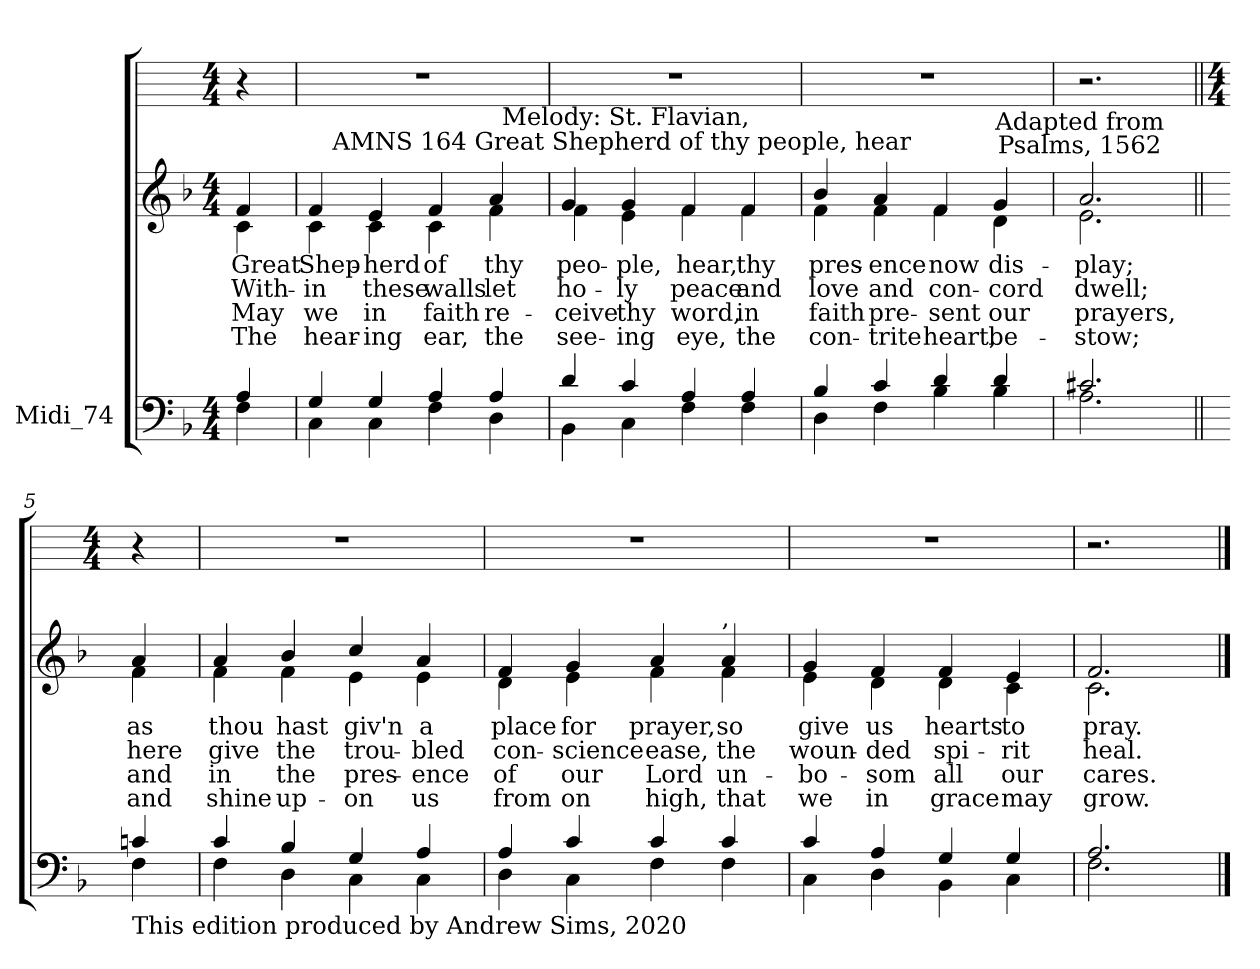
**kern	**kern	**text	**text	**text	**text	**kern
*part3	*part2	*part2	*part2	*part2	*part2	*part1
*staff3	*staff2	*staff2	*staff2	*staff2	*staff2	*staff1
*I"Midi_74	*	*	*	*	*	*
*clefF4	*clefG2	*	*	*	*	*
*k[b-]	*k[b-]	*	*	*	*	*
*F:	*F:	*	*	*	*	*
*M4/4	*M4/4	*	*	*	*	*M4/4
=	=	=	=	=	=	=
*^	*	*	*	*	*	*
!	!	!LO:TX:a:cj:t=John Newton\n(1725-1807)	!	!	!	!	!
!	!	!	!LO:LY:b	!LO:LY:b	!LO:LY:b	!LO:LY:b	!
*	*	*^	*	*	*	*	*
4A/	4F\	4f/	4c\	Great	With-	-May	The	4r
=1	=1	=1	=1	=1	=1	=1	=1	=1
!	!	!	!	!LO:LY:b	!LO:LY:b	!LO:LY:b	!LO:LY:b	!
4G/	4C\	4f/	4c\	Shep-	-in	we	hear-	1r
!	!	!	!	!LO:LY:b	!LO:LY:b	!LO:LY:b	!LO:LY:b	!
4G/	4C\	4e/	4c\	-herd	these	in	ing	.
!	!	!	!	!LO:LY:b	!LO:LY:b	!LO:LY:b	!LO:LY:b	!
4A/	4F\	4f/	4c\	of	walls	faith	ear,	.
!	!	!	!	!LO:LY:b	!LO:LY:b	!LO:LY:b	!LO:LY:b	!
4A/	4D\	4a/	4f\	thy	let	re-	-the	.
=2	=2	=2	=2	=2	=2	=2	=2	=2
!	!	!	!	!LO:LY:b	!LO:LY:b	!LO:LY:b	!LO:LY:b	!
4d/	4BB-\	4g/	4f\	peo-	-ho-	-ceive	see-	1r
!	!	!LO:TX:a:cj:t=AMNS 164 Great Shepherd of thy people, hear	!	!	!	!	!	!
!	!	!LO:TX:a:cj:t=Melody&colon; St. Flavian	!	!	!	!	!	!
!	!	!	!	!LO:LY:b	!LO:LY:b	!LO:LY:b	!LO:LY:b	!
4c/	4C\	4g/	4e\	-ple,	ly	thy	ing	.
!	!	!	!	!LO:LY:b	!LO:LY:b	!LO:LY:b	!LO:LY:b	!
4A/	4F\	4f/	4f\	hear,	peace	word,	eye,	.
!	!	!LO:TX:a:t=,	!	!	!	!	!	!
!	!	!	!	!LO:LY:b	!LO:LY:b	!LO:LY:b	!LO:LY:b	!
4A/	4F\	4f/	4f\	thy	and	in	the	.
=3	=3	=3	=3	=3	=3	=3	=3	=3
!	!	!	!	!LO:LY:b	!LO:LY:b	!LO:LY:b	!LO:LY:b	!
4B-/	4D\	4b-/	4f\	pres-	-love	faith	con-	1r
!	!	!	!	!LO:LY:b	!LO:LY:b	!LO:LY:b	!LO:LY:b	!
4c/	4F\	4a/	4f\	-ence	and	pre-	-trite	.
!	!	!	!	!LO:LY:b	!LO:LY:b	!LO:LY:b	!LO:LY:b	!
4d/	4B-\	4f/	4f\	now	con-	-sent	heart,	.
!	!	!	!	!LO:LY:b	!LO:LY:b	!LO:LY:b	!LO:LY:b	!
4d/	4B-\	4g/	4d\	dis-	-cord	our	be-	.
=4	=4	=4	=4	=4	=4	=4	=4	=4
!	!	!LO:TX:a:cj:t=Adapted from\nPsalms, 1562	!	!	!	!	!	!
!	!	!	!	!LO:LY:b	!LO:LY:b	!LO:LY:b	!LO:LY:b	!
2.c#X/	2.A\	2.a/	2.e\	-play;	dwell;	prayers,	stow;	2.r
!!LO:LB:g=z
=5||	=5||	=5||	=5||	=5||	=5||	=5||	=5||	=5||
*	*	*	*	*	*	*	*	*M4/4
!LO:TX:b:t=This edition produced by Andrew Sims, 2020	!	!	!	!	!	!	!	!
!	!	!	!	!LO:LY:b	!LO:LY:b	!LO:LY:b	!LO:LY:b	!
4cn/	4F\	4a/	4f\	as	here	and	and	4r
=6	=6	=6	=6	=6	=6	=6	=6	=6
!	!	!	!	!LO:LY:b	!LO:LY:b	!LO:LY:b	!LO:LY:b	!
4c/	4F\	4a/	4f\	thou	give	in	shine	1r
!	!	!	!	!LO:LY:b	!LO:LY:b	!LO:LY:b	!LO:LY:b	!
4B-/	4D\	4b-/	4f\	hast	the	the	up-	.
!	!	!	!	!LO:LY:b	!LO:LY:b	!LO:LY:b	!LO:LY:b	!
4G/	4C\	4cc/	4e\	-giv'n	trou-	-pres-	-on	.
!	!	!	!	!LO:LY:b	!LO:LY:b	!LO:LY:b	!LO:LY:b	!
4A/	4C\	4a/	4e\	a	bled	ence	us	.
=7	=7	=7	=7	=7	=7	=7	=7	=7
!	!	!	!	!LO:LY:b	!LO:LY:b	!LO:LY:b	!LO:LY:b	!
4A/	4D\	4f/	4d\	place	con-	-of	from	1r
!	!	!	!	!LO:LY:b	!LO:LY:b	!LO:LY:b	!LO:LY:b	!
4c/	4C\	4g/	4e\	for	science	our	on	.
!	!	!	!	!LO:LY:b	!LO:LY:b	!LO:LY:b	!LO:LY:b	!
4c/	4F\	4a/	4f\	prayer,	ease,	Lord	high,	.
!	!	!LO:TX:a:t=,	!	!	!	!	!	!
!	!	!	!	!LO:LY:b	!LO:LY:b	!LO:LY:b	!LO:LY:b	!
4c/	4F\	4a/	4f\	so	the	un-	-that	.
=8	=8	=8	=8	=8	=8	=8	=8	=8
!	!	!	!	!LO:LY:b	!LO:LY:b	!LO:LY:b	!LO:LY:b	!
4c/	4C\	4g/	4e\	give	woun-	-bo-	-we	1r
!	!	!	!	!LO:LY:b	!LO:LY:b	!LO:LY:b	!LO:LY:b	!
4A/	4D\	4f/	4d\	us	ded	som	in	.
!	!	!	!	!LO:LY:b	!LO:LY:b	!LO:LY:b	!LO:LY:b	!
4G/	4BB-\	4f/	4d\	hearts	spi-	-all	grace	.
!	!	!	!	!LO:LY:b	!LO:LY:b	!LO:LY:b	!LO:LY:b	!
4G/	4C\	4e/	4c\	to	rit	our	may	.
=9	=9	=9	=9	=9	=9	=9	=9	=9
!	!	!	!	!LO:LY:b	!LO:LY:b	!LO:LY:b	!LO:LY:b	!
2.A/	2.F\	2.f/	2.c\	pray.	heal.	cares.	grow.	2.r
*v	*v	*	*	*	*	*	*	*
*	*v	*v	*	*	*	*	*
==	==	==	==	==	==	==
*-	*-	*-	*-	*-	*-	*-
